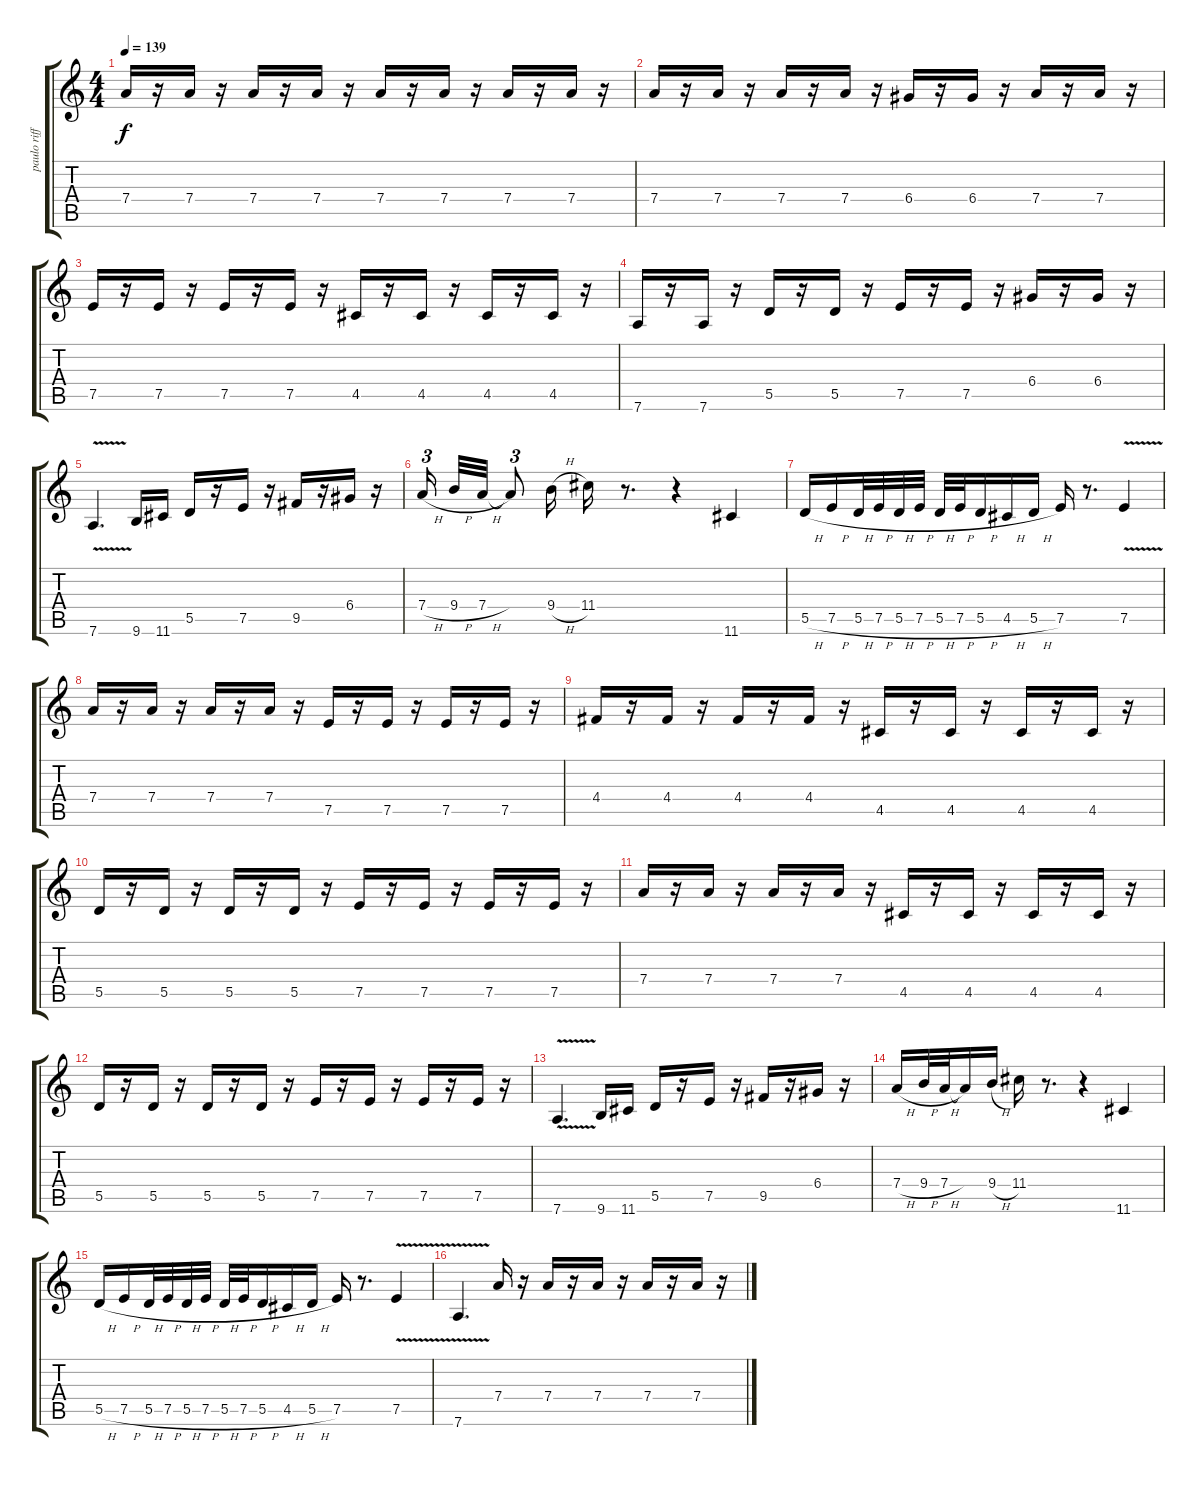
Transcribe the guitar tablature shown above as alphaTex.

\track ("paulo riff" "paulo riff") {instrument distortionguitar}
\staff {score tabs}
\tuning (E4 B3 G3 D3 A2 D2) {hide}
\ts (4 4)
\tempo 139
\clef g2
\ks c
7.4.16{dy f} r.16 7.4.16 r.16 7.4.16 r.16 7.4.16 r.16 7.4.16 r.16 7.4.16 r.16 7.4.16 r.16 7.4.16 r.16 |
7.4.16 r.16 7.4.16 r.16 7.4.16 r.16 7.4.16 r.16 6.4.16 r.16 6.4.16 r.16 7.4.16 r.16 7.4.16 r.16 |
7.5.16 r.16 7.5.16 r.16 7.5.16 r.16 7.5.16 r.16 4.5.16 r.16 4.5.16 r.16 4.5.16 r.16 4.5.16 r.16 |
7.6.16 r.16 7.6.16 r.16 5.5.16 r.16 5.5.16 r.16 7.5.16 r.16 7.5.16 r.16 6.4.16 r.16 6.4.16 r.16 |
7.6{v}.4{d} 9.6.16 11.6.16 5.5.16 r.16 7.5.16 r.16 9.5.16 r.16 6.4.16 r.16 |
7.4{h}.16{tu (3 2)} 9.4{h}.32 7.4{h}.32 7.4{t}.8{tu (3 2)} 9.4{h}.16 11.4.16 r.8{d} r.4 11.6.4 |
5.5{h}.16 7.5{h}.16 5.5{h}.32 7.5{h}.32 5.5{h}.32 7.5{h}.32 5.5{h}.32 7.5{h}.32 5.5{h}.16 4.5{h}.16 5.5{h}.16 7.5.16 r.8{d} 7.5{v}.4 |
7.4.16 r.16 7.4.16 r.16 7.4.16 r.16 7.4.16 r.16 7.5.16 r.16 7.5.16 r.16 7.5.16 r.16 7.5.16 r.16 |
4.4.16 r.16 4.4.16 r.16 4.4.16 r.16 4.4.16 r.16 4.5.16 r.16 4.5.16 r.16 4.5.16 r.16 4.5.16 r.16 |
5.5.16 r.16 5.5.16 r.16 5.5.16 r.16 5.5.16 r.16 7.5.16 r.16 7.5.16 r.16 7.5.16 r.16 7.5.16 r.16 |
7.4.16 r.16 7.4.16 r.16 7.4.16 r.16 7.4.16 r.16 4.5.16 r.16 4.5.16 r.16 4.5.16 r.16 4.5.16 r.16 |
5.5.16 r.16 5.5.16 r.16 5.5.16 r.16 5.5.16 r.16 7.5.16 r.16 7.5.16 r.16 7.5.16 r.16 7.5.16 r.16 |
7.6{v}.4{d} 9.6.16 11.6.16 5.5.16 r.16 7.5.16 r.16 9.5.16 r.16 6.4.16 r.16 |
7.4{h}.16 9.4{h}.32 7.4{h}.32 7.4{t}.16 9.4{h}.16 11.4.16 r.8{d} r.4 11.6.4 |
5.5{h}.16 7.5{h}.16 5.5{h}.32 7.5{h}.32 5.5{h}.32 7.5{h}.32 5.5{h}.32 7.5{h}.32 5.5{h}.16 4.5{h}.16 5.5{h}.16 7.5.16 r.8{d} 7.5{v}.4 |
7.6{v}.4{d} 7.4.16 r.16 7.4.16 r.16 7.4.16 r.16 7.4.16 r.16 7.4.16 r.16
